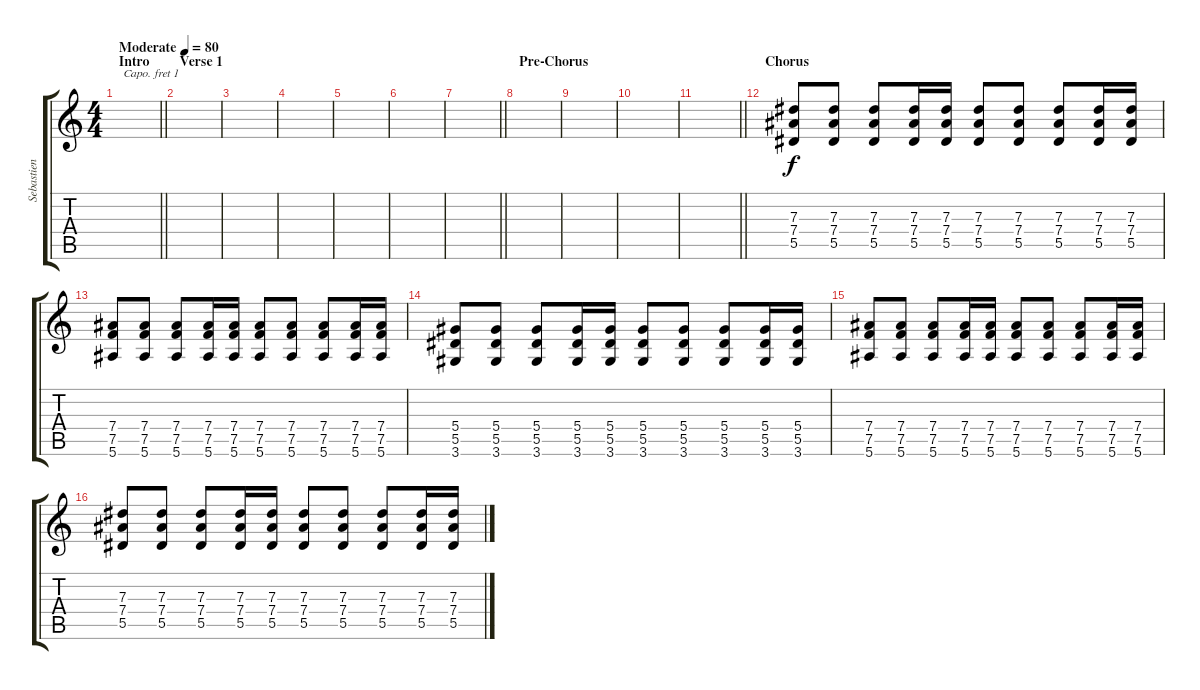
\track ("Sebastien" "Sebastien") {instrument overdrivenguitar}
\staff {score tabs}
\capo 1
\tuning (E4 B3 G3 D3 A2 E2) {hide}
\ts (4 4)
\section ("" "Intro")
\tempo (80 "Moderate")
\clef g2
\barLineRight lightlight
\ks c
|
\section ("" "Verse 1")
|
|
|
|
|
\barLineRight lightlight
|
\section ("" "Pre-Chorus")
|
|
|
\barLineRight lightlight
|
\section ("" "Chorus")
(7.3 7.4 5.5).8 (7.3 7.4 5.5).8 (7.3 7.4 5.5).8 (7.3 7.4 5.5).16 (7.3 7.4 5.5).16 (7.3 7.4 5.5).8 (7.3 7.4 5.5).8 (7.3 7.4 5.5).8 (7.3 7.4 5.5).16 (7.3 7.4 5.5).16 |
(7.4 7.5 5.6).8 (7.4 7.5 5.6).8 (7.4 7.5 5.6).8 (7.4 7.5 5.6).16 (7.4 7.5 5.6).16 (7.4 7.5 5.6).8 (7.4 7.5 5.6).8 (7.4 7.5 5.6).8 (7.4 7.5 5.6).16 (7.4 7.5 5.6).16 |
(5.4 5.5 3.6).8 (5.4 5.5 3.6).8 (5.4 5.5 3.6).8 (5.4 5.5 3.6).16 (5.4 5.5 3.6).16 (5.4 5.5 3.6).8 (5.4 5.5 3.6).8 (5.4 5.5 3.6).8 (5.4 5.5 3.6).16 (5.4 5.5 3.6).16 |
(7.4 7.5 5.6).8 (7.4 7.5 5.6).8 (7.4 7.5 5.6).8 (7.4 7.5 5.6).16 (7.4 7.5 5.6).16 (7.4 7.5 5.6).8 (7.4 7.5 5.6).8 (7.4 7.5 5.6).8 (7.4 7.5 5.6).16 (7.4 7.5 5.6).16 |
(7.3 7.4 5.5).8 (7.3 7.4 5.5).8 (7.3 7.4 5.5).8 (7.3 7.4 5.5).16 (7.3 7.4 5.5).16 (7.3 7.4 5.5).8 (7.3 7.4 5.5).8 (7.3 7.4 5.5).8 (7.3 7.4 5.5).16 (7.3 7.4 5.5).16
